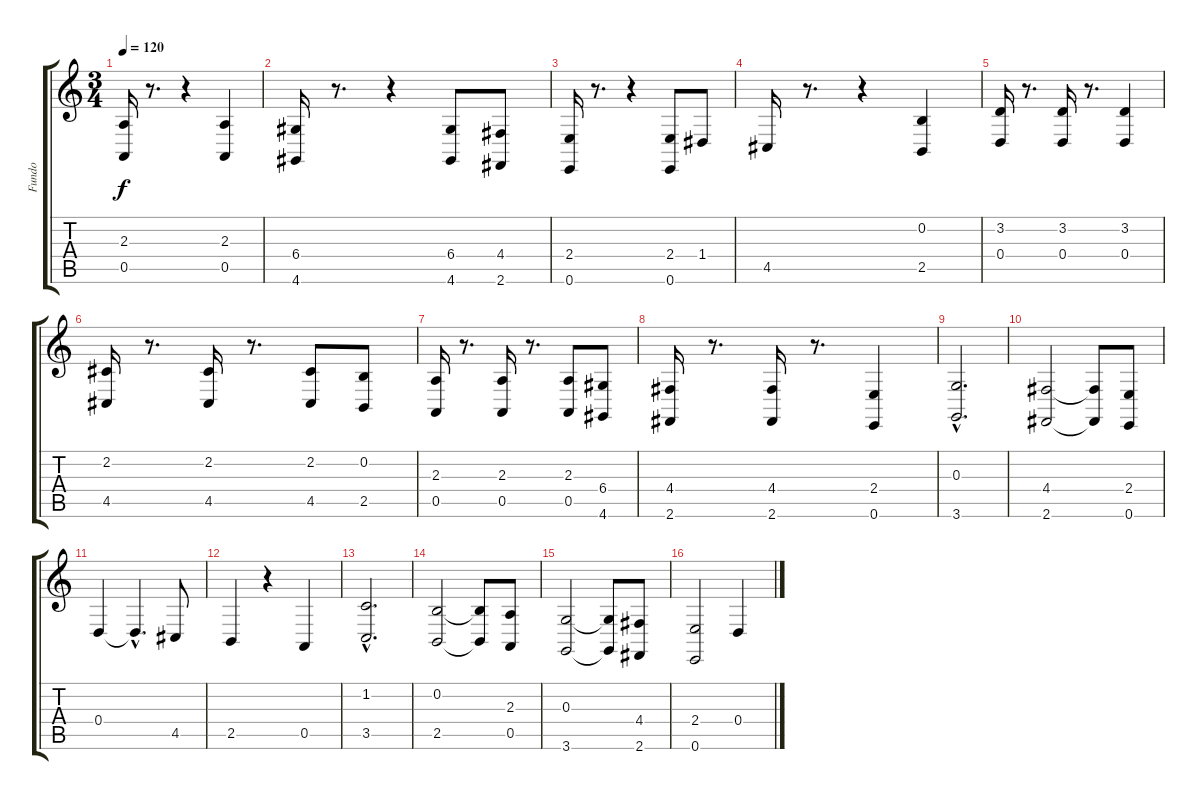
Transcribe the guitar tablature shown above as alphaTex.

\track ("Fundo" "Fundo") {instrument stringensemble1}
\staff {score tabs}
\tuning (E4 B3 G3 D3 A2 E2) {hide}
\ts (3 4)
\tempo 120
\clef g2
\ks c
(2.3 0.5).16{dy f} r.8{d} r.4 (2.3 0.5).4 |
(6.4 4.6).16 r.8{d} r.4 (6.4 4.6).8 (4.4 2.6).8 |
(2.4 0.6).16 r.8{d} r.4 (2.4 0.6).8 1.4.8 |
4.5.16 r.8{d} r.4 (0.2 2.5).4 |
(3.2 0.4).16 r.8{d} (3.2 0.4).16 r.8{d} (3.2 0.4).4 |
(2.2 4.5).16 r.8{d} (2.2 4.5).16 r.8{d} (2.2 4.5).8 (0.2 2.5).8 |
(2.3 0.5).16 r.8{d} (2.3 0.5).16 r.8{d} (2.3 0.5).8 (6.4 4.6).8 |
(4.4 2.6).16 r.8{d} (4.4 2.6).16 r.8{d} (2.4 0.6).4 |
(0.3{hac} 3.6{hac}).2{d} |
(4.4 2.6).2 (4.4{t} 2.6{t}).8 (2.4 0.6).8 |
0.4.4 0.4{hac t}.4{d} 4.5.8 |
2.5.4 r.4 0.5.4 |
(1.2{hac} 3.5{hac}).2{d} |
(0.2 2.5).2 (0.2{t} 2.5{t}).8 (2.3 0.5).8 |
(0.3 3.6).2 (0.3{t} 3.6{t}).8 (4.4 2.6).8 |
(2.4 0.6).2 0.4.4
